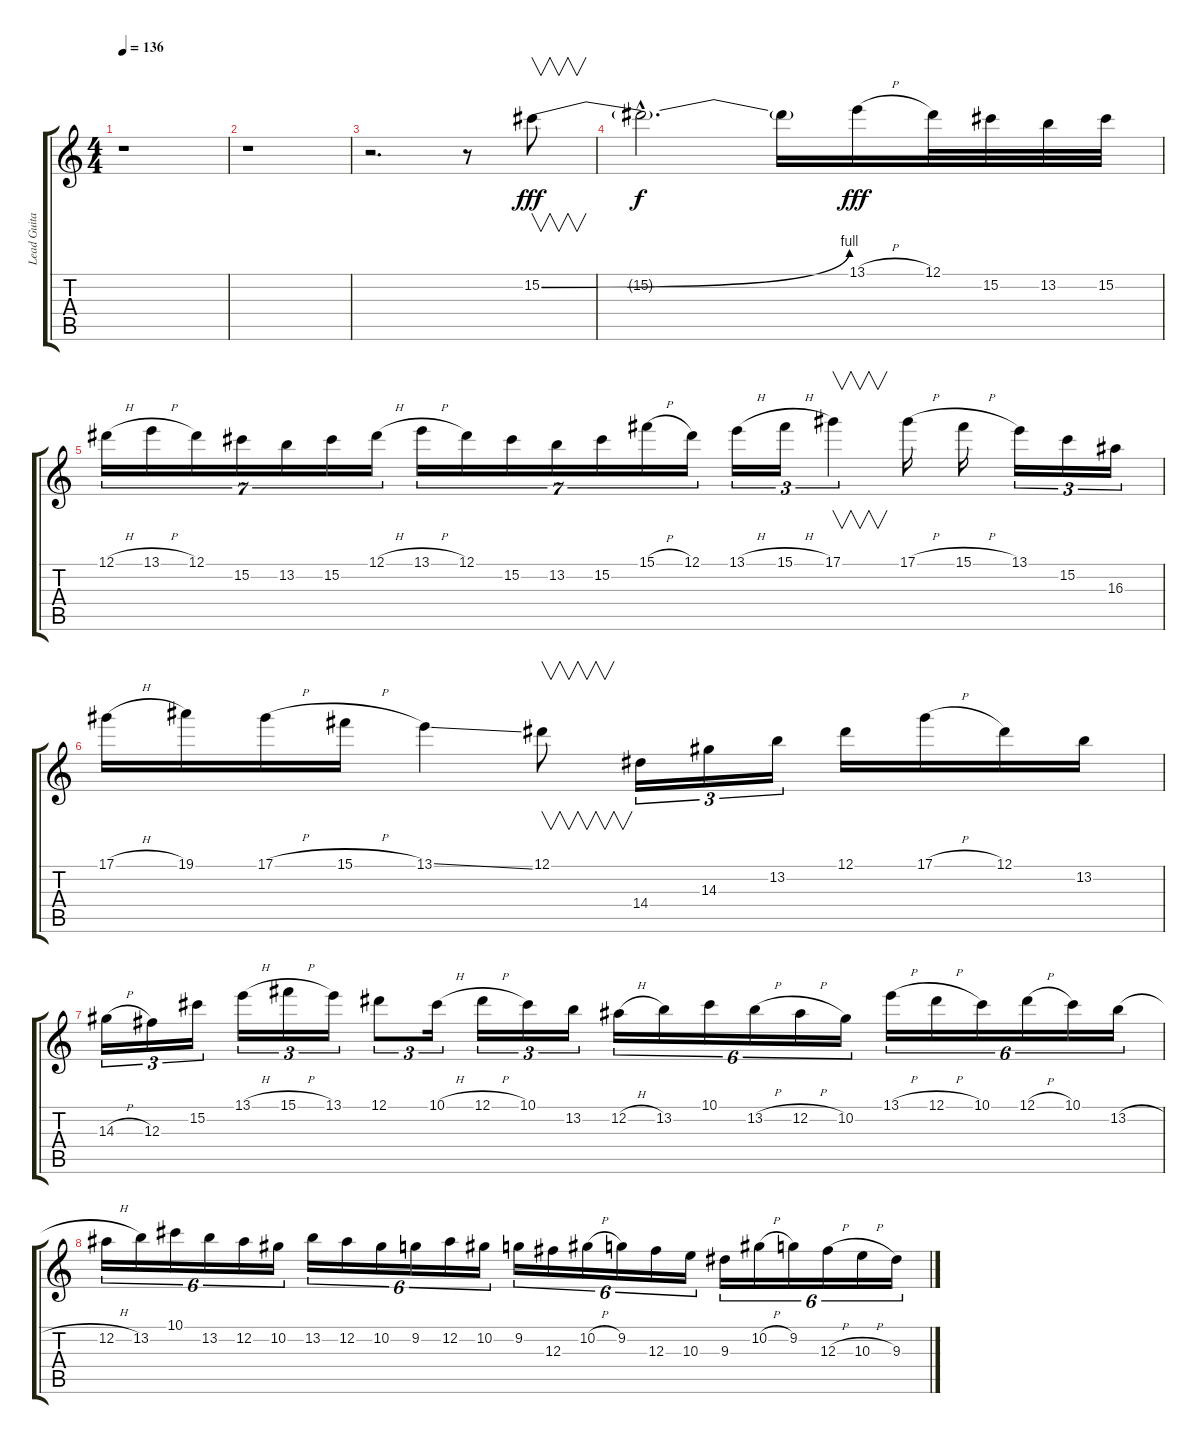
\track ("Lead Guitar" "Lead Guita") {instrument overdrivenguitar}
\staff {score tabs}
\tuning (Eb4 Bb3 Gb3 Db3 Ab2 Eb2) {hide}
\ts (4 4)
\tempo 136
\clef g2
\ks c
r.1{dy fff} |
r.1 |
r.2{d instrument overdrivenguitar} r.8 15.2{be (bend 0 0 60 4)}.8{v volume 16} |
15.2{hac t}.2{d dy f} 15.2{t}.16 13.1{h}.16{dy fff} 12.1.32 15.2.32 13.2.32 15.2.32 |
12.1{h}.16{tu (7 4)} 13.1{h}.16{tu (7 4)} 12.1.16{tu (7 4)} 15.2.16{tu (7 4)} 13.2.16{tu (7 4)} 15.2.16{tu (7 4)} 12.1{h}.16{tu (7 4)} 13.1{h}.16{tu (7 4)} 12.1.16{tu (7 4)} 15.2.16{tu (7 4)} 13.2.16{tu (7 4)} 15.2.16{tu (7 4)} 15.1{h}.16{tu (7 4)} 12.1.16{tu (7 4)} 13.1{h}.16{tu (3 2)} 15.1{h}.16{tu (3 2)} 17.1.4{v tu (3 2)} 17.1{h}.16 15.1{h}.16 13.1.16{tu (3 2)} 15.2.16{tu (3 2)} 16.3.16{tu (3 2)} |
17.1{h}.16 19.1.16 17.1{h}.16 15.1{h}.16 13.1{ss}.4 12.1.8{v} 14.4.16{tu (3 2)} 14.3.16{tu (3 2)} 13.2.16{tu (3 2)} 12.1.16 17.1{h}.16 12.1.16 13.2.16 |
14.3{h}.16{tu (3 2)} 12.3.16{tu (3 2)} 15.2.16{tu (3 2)} 13.1{h}.16{tu (3 2)} 15.1{h}.16{tu (3 2)} 13.1.16{tu (3 2)} 12.1.8{tu (3 2)} 10.1{h}.16{tu (3 2)} 12.1{h}.16{tu (3 2)} 10.1.16{tu (3 2)} 13.2.16{tu (3 2)} 12.2{h}.16{tu (6 4)} 13.2.16{tu (6 4)} 10.1.16{tu (6 4)} 13.2{h}.16{tu (6 4)} 12.2{h}.16{tu (6 4)} 10.2.16{tu (6 4)} 13.1{h}.16{tu (6 4)} 12.1{h}.16{tu (6 4)} 10.1.16{tu (6 4)} 12.1{h}.16{tu (6 4)} 10.1.16{tu (6 4)} 13.2{h}.16{tu (6 4)} |
12.2{h}.16{tu (6 4)} 13.2.16{tu (6 4)} 10.1.16{tu (6 4)} 13.2.16{tu (6 4)} 12.2.16{tu (6 4)} 10.2.16{tu (6 4)} 13.2.16{tu (6 4)} 12.2.16{tu (6 4)} 10.2.16{tu (6 4)} 9.2.16{tu (6 4)} 12.2.16{tu (6 4)} 10.2.16{tu (6 4)} 9.2.16{tu (6 4)} 12.3.16{tu (6 4)} 10.2{h}.16{tu (6 4)} 9.2.16{tu (6 4)} 12.3.16{tu (6 4)} 10.3.16{tu (6 4)} 9.3.16{tu (6 4)} 10.2{h}.16{tu (6 4)} 9.2.16{tu (6 4)} 12.3{h}.16{tu (6 4)} 10.3{h}.16{tu (6 4)} 9.3.16{tu (6 4)}
